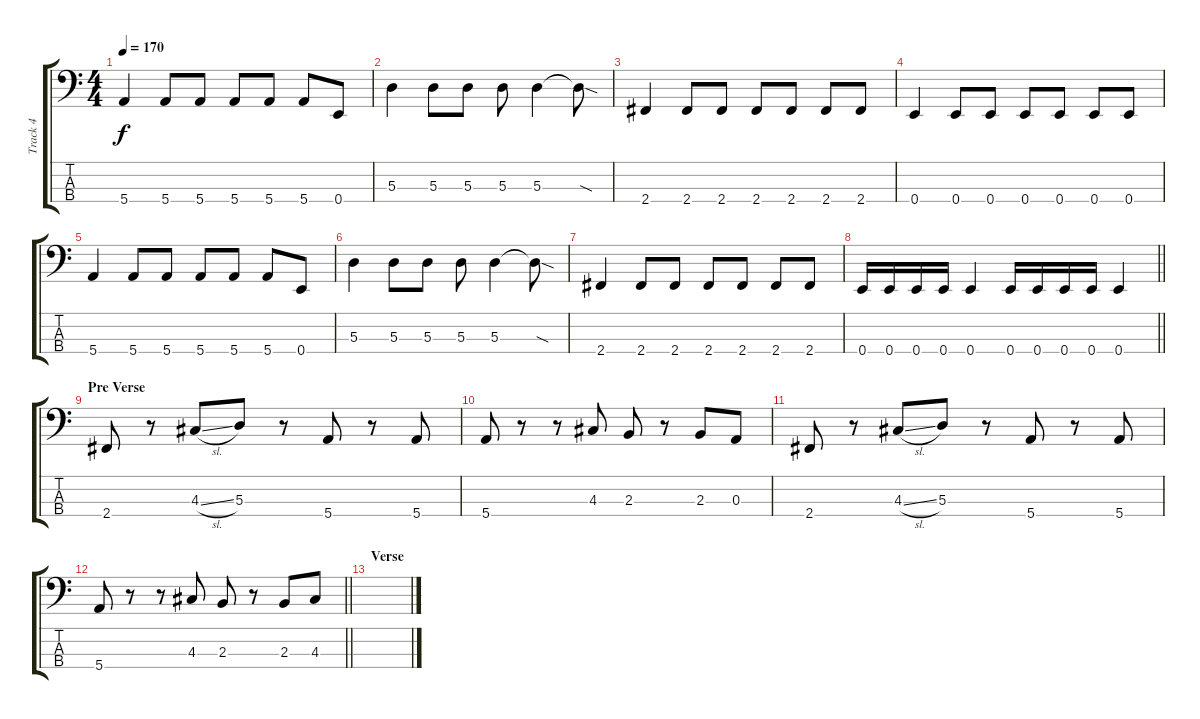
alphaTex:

\track ("Track 4" "Track 4") {instrument electricbasspick}
\staff {score tabs}
\tuning (G2 D2 A1 E1) {hide}
\ts (4 4)
\tempo 170
\clef f4
\ks c
5.4.4{dy f} 5.4.8 5.4.8 5.4.8 5.4.8 5.4.8 0.4.8 |
5.3.4 5.3.8 5.3.8 5.3.8 5.3.4 5.3{sod t}.8 |
2.4.4 2.4.8 2.4.8 2.4.8 2.4.8 2.4.8 2.4.8 |
0.4.4 0.4.8 0.4.8 0.4.8 0.4.8 0.4.8 0.4.8 |
5.4.4 5.4.8 5.4.8 5.4.8 5.4.8 5.4.8 0.4.8 |
5.3.4 5.3.8 5.3.8 5.3.8 5.3.4 5.3{sod t}.8 |
2.4.4 2.4.8 2.4.8 2.4.8 2.4.8 2.4.8 2.4.8 |
\barLineRight lightlight
0.4.16 0.4.16 0.4.16 0.4.16 0.4.4 0.4.16 0.4.16 0.4.16 0.4.16 0.4.4 |
\section ("" "Pre Verse")
2.4.8 r.8 4.3{sl}.8 5.3.8 r.8 5.4.8 r.8 5.4.8 |
5.4.8 r.8 r.8 4.3.8 2.3.8 r.8 2.3.8 0.3.8 |
2.4.8 r.8 4.3{sl}.8 5.3.8 r.8 5.4.8 r.8 5.4.8 |
\barLineRight lightlight
5.4.8 r.8 r.8 4.3.8 2.3.8 r.8 2.3.8 4.3.8 |
\section ("" "Verse")
